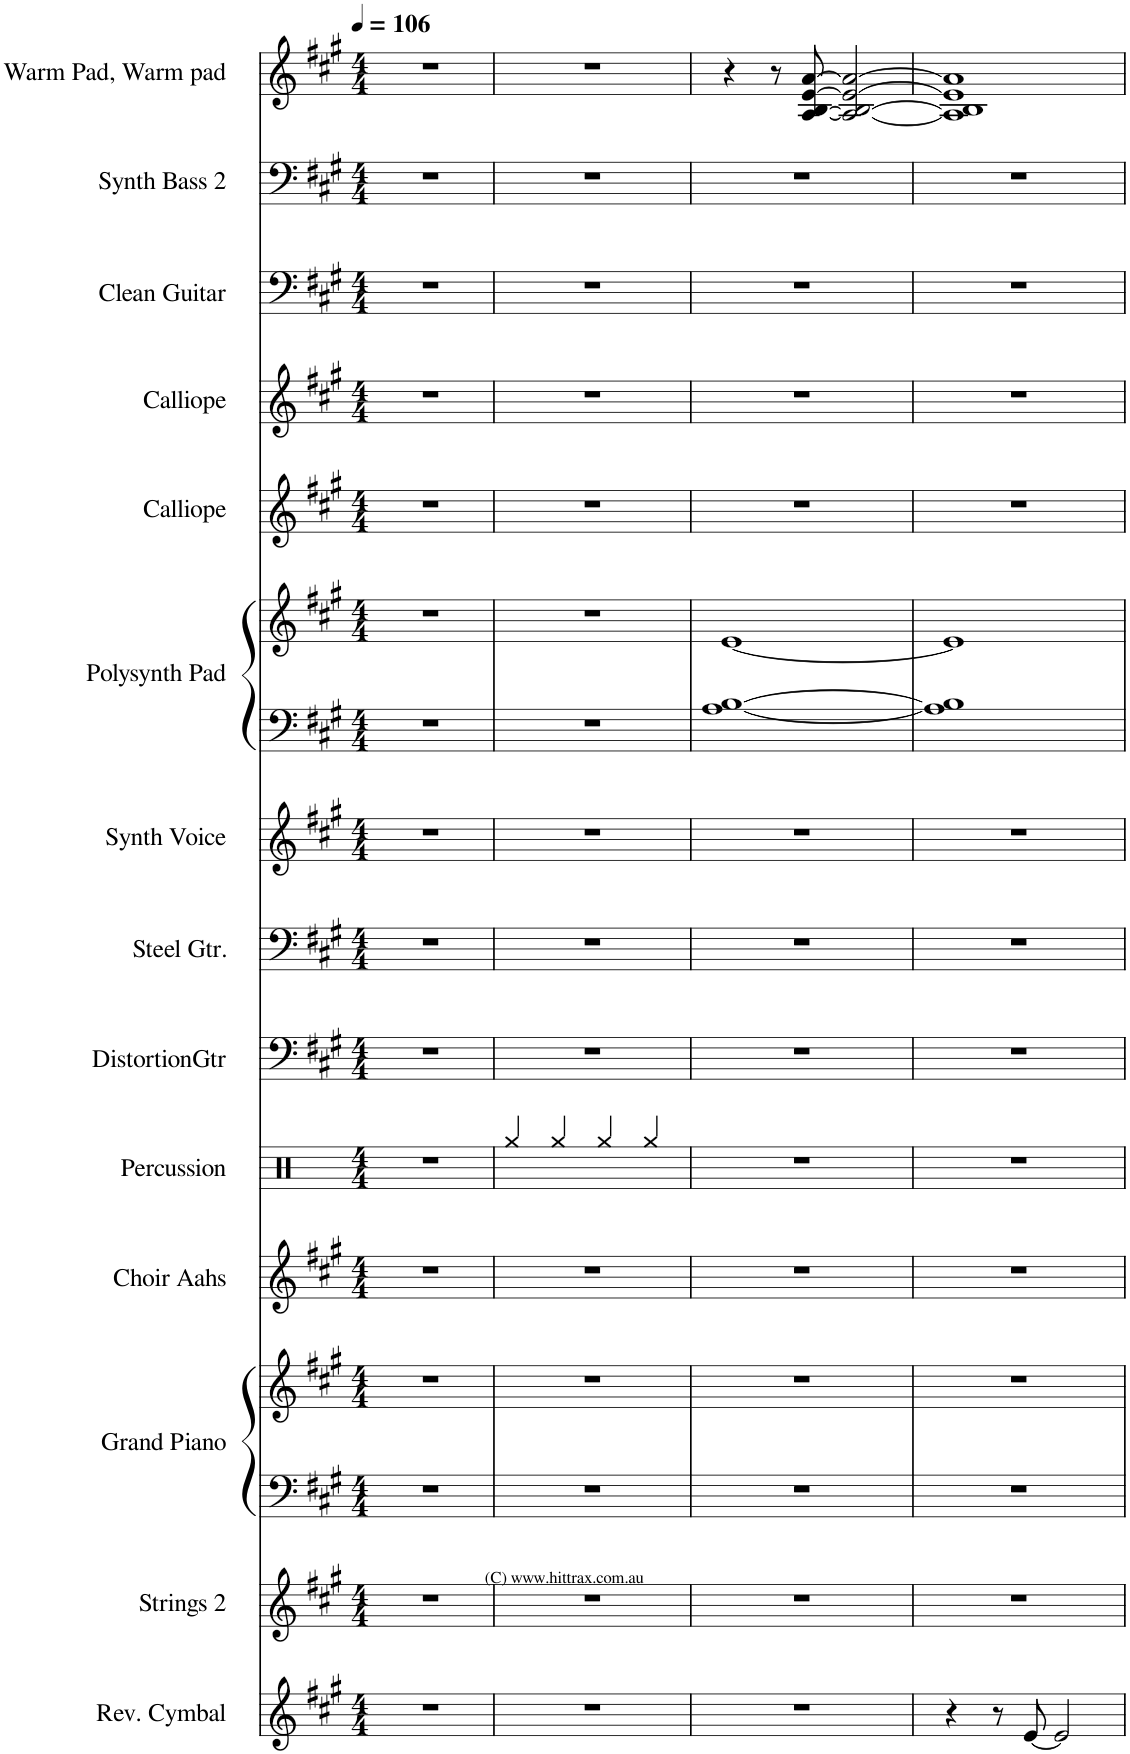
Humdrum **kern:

**kern	**kern	**kern	**kern	**kern	**kern	**kern	**kern	**kern	**kern	**kern	**kern	**kern	**kern	**kern	**kern
*part14	*part13	*part12	*part12	*part11	*part10	*part9	*part8	*part7	*part6	*part6	*part5	*part4	*part3	*part2	*part1
*staff16	*staff15	*staff14	*staff13	*staff12	*staff11	*staff10	*staff9	*staff8	*staff7	*staff6	*staff5	*staff4	*staff3	*staff2	*staff1
*I"Rev. Cymbal	*I"Strings 2	*I"Grand Piano	*	*I"Choir Aahs	*I"Percussion	*I"DistortionGtr	*I"Steel Gtr.	*I"Synth Voice	*I"Polysynth Pad	*	*I"Calliope	*I"Calliope	*I"Clean Guitar	*I"Synth Bass 2	*I"Warm Pad, Warm pad
*	*I'Str	*I'Pno	*	*I'Ch	*	*	*	*I'V	*	*	*	*	*	*	*
*clefG2	*clefG2	*clefF4	*clefG2	*clefG2	*clefX	*clefF4	*clefF4	*clefG2	*clefF4	*clefG2	*clefG2	*clefG2	*clefF4	*clefF4	*clefG2
*k[f#c#g#]	*k[f#c#g#]	*k[f#c#g#]	*k[f#c#g#]	*k[f#c#g#]	*k[]	*k[f#c#g#]	*k[f#c#g#]	*k[f#c#g#]	*k[f#c#g#]	*k[f#c#g#]	*k[f#c#g#]	*k[f#c#g#]	*k[f#c#g#]	*k[f#c#g#]	*k[f#c#g#]
*M4/4	*M4/4	*M4/4	*M4/4	*M4/4	*M4/4	*M4/4	*M4/4	*M4/4	*M4/4	*M4/4	*M4/4	*M4/4	*M4/4	*M4/4	*M4/4
*MM106	*MM106	*MM106	*MM106	*MM106	*MM106	*MM106	*MM106	*MM106	*MM106	*MM106	*MM106	*MM106	*MM106	*MM106	*MM106
=1	=1	=1	=1	=1	=1	=1	=1	=1	=1	=1	=1	=1	=1	=1	=1
1r	1r	1r	1r	1r	1r	1r	1r	1r	1r	1r	1r	1r	1r	1r	1r
=2	=2	=2	=2	=2	=2	=2	=2	=2	=2	=2	=2	=2	=2	=2	=2
1r	1r	1r	1r	1r	4Rgg/	1r	1r	1r	1r	1r	1r	1r	1r	1r	1r
.	.	.	.	.	4Rgg/	.	.	.	.	.	.	.	.	.	.
.	.	.	.	.	4Rgg/	.	.	.	.	.	.	.	.	.	.
.	.	.	.	.	4Rgg/	.	.	.	.	.	.	.	.	.	.
=3	=3	=3	=3	=3	=3	=3	=3	=3	=3	=3	=3	=3	=3	=3	=3
1r	1r	1r	1r	1r	1r	1r	1r	1r	[1A [1B	[1e	1r	1r	1r	1r	4r
.	.	.	.	.	.	.	.	.	.	.	.	.	.	.	8r
.	.	.	.	.	.	.	.	.	.	.	.	.	.	.	[8A/ [8B/ [8e/ [8a/
.	.	.	.	.	.	.	.	.	.	.	.	.	.	.	2A/_ 2B/_ 2e/_ 2a/_
=4	=4	=4	=4	=4	=4	=4	=4	=4	=4	=4	=4	=4	=4	=4	=4
4r	1r	1r	1r	1r	1r	1r	1r	1r	1A] 1B]	1e]	1r	1r	1r	1r	1A] 1B] 1e] 1a]
8r	.	.	.	.	.	.	.	.	.	.	.	.	.	.	.
[8e/	.	.	.	.	.	.	.	.	.	.	.	.	.	.	.
2e/]	.	.	.	.	.	.	.	.	.	.	.	.	.	.	.
=	=	=	=	=	=	=	=	=	=	=	=	=	=	=	=
*-	*-	*-	*-	*-	*-	*-	*-	*-	*-	*-	*-	*-	*-	*-	*-
